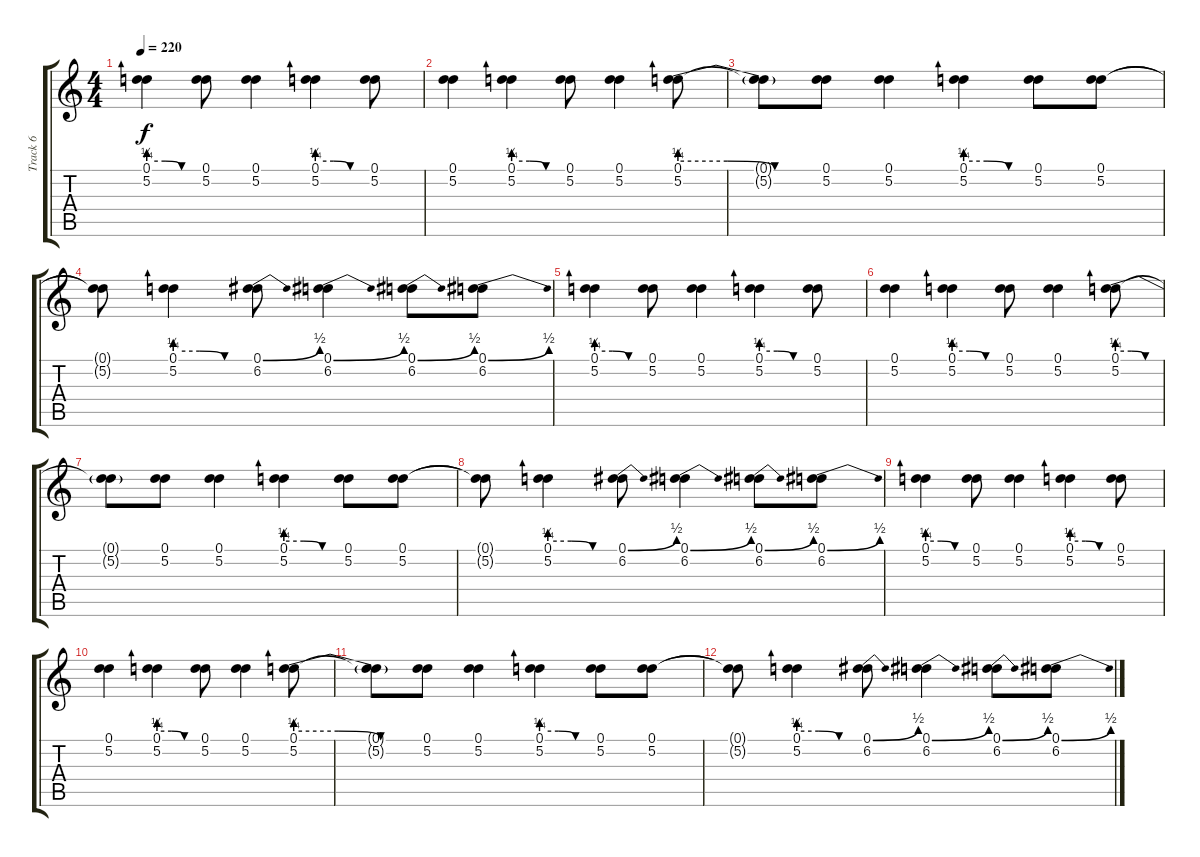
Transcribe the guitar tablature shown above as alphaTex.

\track ("Track 6" "Track 6") {instrument overdrivenguitar}
\staff {score tabs}
\tuning (D4 A3 F3 C3 G2 D2) {hide}
\ts (4 4)
\tempo 220
\clef g2
\ks c
(0.1 5.2{be (custom 0 1 20 1 40 0 60 0)}).4{dy f instrument overdrivenguitar} (0.1 5.2).8 (0.1 5.2).4 (0.1 5.2{be (custom 0 1 20 1 40 0 60 0)}).4 (0.1 5.2).8 |
(0.1 5.2).4 (0.1 5.2{be (custom 0 1 20 1 40 0 60 0)}).4 (0.1 5.2).8 (0.1 5.2).4 (0.1 5.2{be (custom 0 1 20 1 40 0 60 0)}).8 |
(0.1{t} 5.2{t}).8 (0.1 5.2).8 (0.1 5.2).4 (0.1 5.2{be (custom 0 1 20 1 40 0 60 0)}).4 (0.1 5.2).8 (0.1 5.2).8 |
(0.1{t} 5.2{t}).8 (0.1 5.2{be (custom 0 1 20 1 40 0 60 0)}).4 (0.1{be (bend 0 0 60 2)} 6.2).8 (0.1{be (bend 0 0 60 2)} 6.2).4 (0.1{be (bend 0 0 60 2)} 6.2).8 (0.1{be (bend 0 0 60 2)} 6.2).8 |
(0.1 5.2{be (custom 0 1 20 1 40 0 60 0)}).4{volume 10 instrument overdrivenguitar} (0.1 5.2).8 (0.1 5.2).4 (0.1 5.2{be (custom 0 1 20 1 40 0 60 0)}).4 (0.1 5.2).8 |
(0.1 5.2).4 (0.1 5.2{be (custom 0 1 20 1 40 0 60 0)}).4 (0.1 5.2).8 (0.1 5.2).4 (0.1 5.2{be (custom 0 1 20 1 40 0 60 0)}).8 |
(0.1{t} 5.2{t}).8 (0.1 5.2).8 (0.1 5.2).4 (0.1 5.2{be (custom 0 1 20 1 40 0 60 0)}).4 (0.1 5.2).8 (0.1 5.2).8 |
(0.1{t} 5.2{t}).8 (0.1 5.2{be (custom 0 1 20 1 40 0 60 0)}).4 (0.1{be (bend 0 0 60 2)} 6.2).8 (0.1{be (bend 0 0 60 2)} 6.2).4 (0.1{be (bend 0 0 60 2)} 6.2).8 (0.1{be (bend 0 0 60 2)} 6.2).8 |
(0.1 5.2{be (custom 0 1 20 1 40 0 60 0)}).4{instrument overdrivenguitar} (0.1 5.2).8 (0.1 5.2).4 (0.1 5.2{be (custom 0 1 20 1 40 0 60 0)}).4 (0.1 5.2).8 |
(0.1 5.2).4 (0.1 5.2{be (custom 0 1 20 1 40 0 60 0)}).4 (0.1 5.2).8 (0.1 5.2).4 (0.1 5.2{be (custom 0 1 20 1 40 0 60 0)}).8 |
(0.1{t} 5.2{t}).8 (0.1 5.2).8 (0.1 5.2).4 (0.1 5.2{be (custom 0 1 20 1 40 0 60 0)}).4 (0.1 5.2).8 (0.1 5.2).8 |
(0.1{t} 5.2{t}).8 (0.1 5.2{be (custom 0 1 20 1 40 0 60 0)}).4 (0.1{be (bend 0 0 60 2)} 6.2).8 (0.1{be (bend 0 0 60 2)} 6.2).4 (0.1{be (bend 0 0 60 2)} 6.2).8 (0.1{be (bend 0 0 60 2)} 6.2).8
